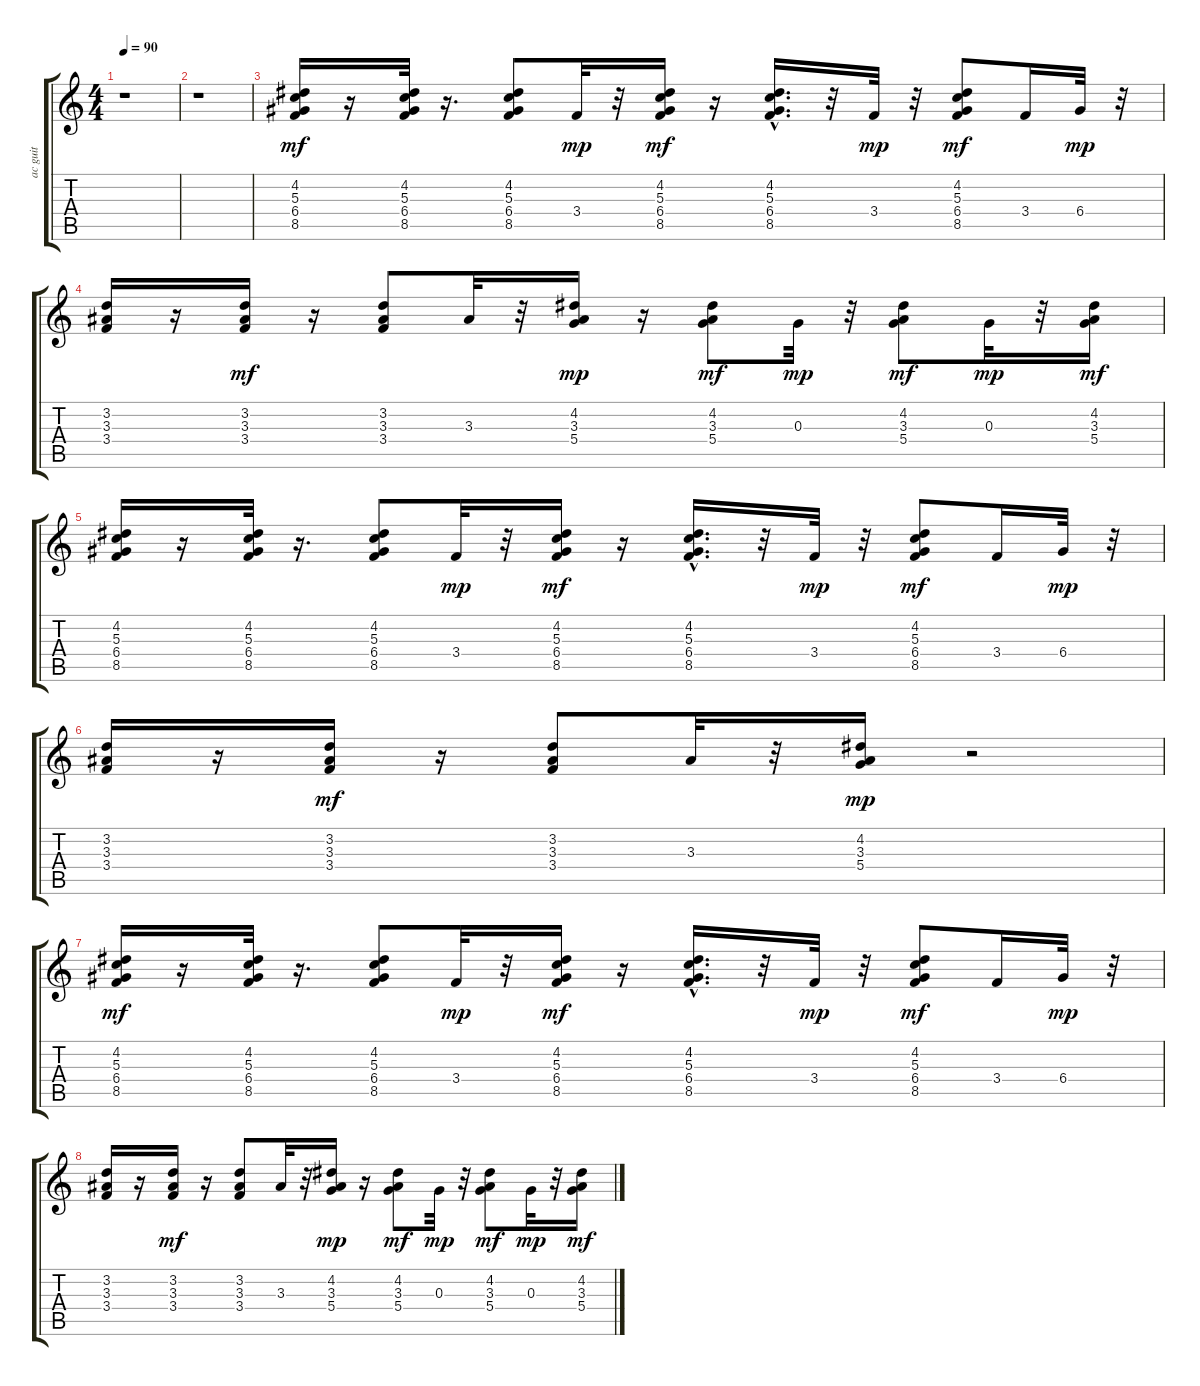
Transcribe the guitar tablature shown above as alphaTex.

\track ("ac guit" "ac guit") {instrument acousticguitarsteel}
\staff {score tabs}
\tuning (E4 B3 G3 D3 A2 E2) {hide}
\ts (4 4)
\tempo 90
\clef g2
\ks c
r.1{dy mf instrument acousticguitarsteel} |
r.1 |
(4.2 5.3 6.4 8.5).16 r.16 (4.2 5.3 6.4 8.5).32 r.16{d} (4.2 5.3 6.4 8.5).8 3.4.32{dy mp} r.32 (4.2 5.3 6.4 8.5).16{dy mf} r.16 (4.2{hac} 5.3{hac} 6.4{hac} 8.5{hac}).16{d} r.32 3.4.32{dy mp} r.32 (4.2 5.3 6.4 8.5).8{dy mf} 3.4.16 6.4.32{dy mp} r.32 |
(3.2 3.3 3.4).16 r.16 (3.2 3.3 3.4).16{dy mf} r.16 (3.2 3.3 3.4).8 3.3.32 r.32 (4.2 3.3 5.4).16{dy mp} r.16 (4.2 3.3 5.4).8{dy mf} 0.3.32{dy mp} r.32 (4.2 3.3 5.4).8{dy mf} 0.3.32{dy mp} r.32 (4.2 3.3 5.4).16{dy mf} |
(4.2 5.3 6.4 8.5).16 r.16 (4.2 5.3 6.4 8.5).32 r.16{d} (4.2 5.3 6.4 8.5).8 3.4.32{dy mp} r.32 (4.2 5.3 6.4 8.5).16{dy mf} r.16 (4.2{hac} 5.3{hac} 6.4{hac} 8.5{hac}).16{d} r.32 3.4.32{dy mp} r.32 (4.2 5.3 6.4 8.5).8{dy mf} 3.4.16 6.4.32{dy mp} r.32 |
(3.2 3.3 3.4).16 r.16 (3.2 3.3 3.4).16{dy mf} r.16 (3.2 3.3 3.4).8 3.3.32 r.32 (4.2 3.3 5.4).16{dy mp} r.2 |
(4.2 5.3 6.4 8.5).16{dy mf} r.16 (4.2 5.3 6.4 8.5).32 r.16{d} (4.2 5.3 6.4 8.5).8 3.4.32{dy mp} r.32 (4.2 5.3 6.4 8.5).16{dy mf} r.16 (4.2{hac} 5.3{hac} 6.4{hac} 8.5{hac}).16{d} r.32 3.4.32{dy mp} r.32 (4.2 5.3 6.4 8.5).8{dy mf} 3.4.16 6.4.32{dy mp} r.32 |
(3.2 3.3 3.4).16 r.16 (3.2 3.3 3.4).16{dy mf} r.16 (3.2 3.3 3.4).8 3.3.32 r.32 (4.2 3.3 5.4).16{dy mp} r.16 (4.2 3.3 5.4).8{dy mf} 0.3.32{dy mp} r.32 (4.2 3.3 5.4).8{dy mf} 0.3.32{dy mp} r.32 (4.2 3.3 5.4).16{dy mf}
